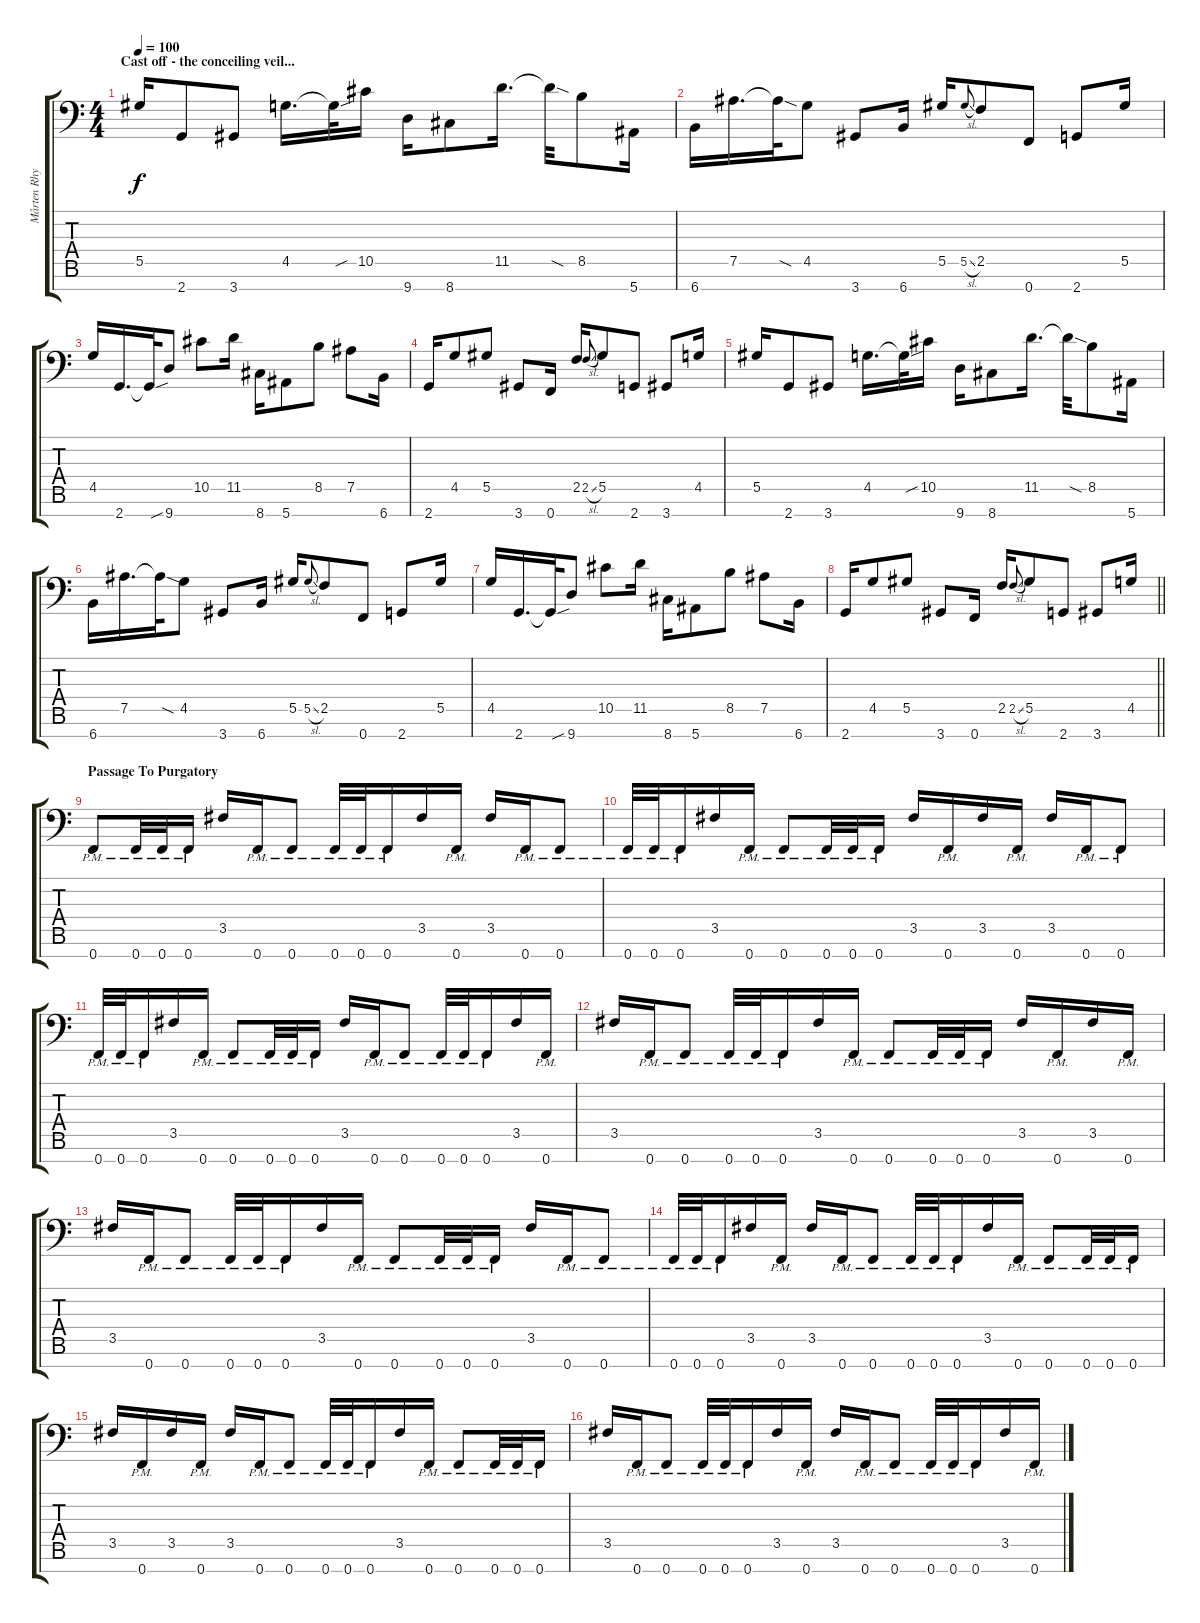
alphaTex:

\track ("Mårten Rhythm" "Mårten Rhy") {instrument distortionguitar}
\staff {score tabs}
\tuning (Bb3 Gb3 Db3 Ab2 Eb2 Bb1 F1) {hide}
\ts (4 4)
\section ("" "Cast off - the conceiling veil...")
\tempo 100
\clef f4
\ks c
5.5.16{dy f} 2.7.8 3.7.8 4.5.16{d} 4.5{sou t}.32 10.5.16 9.7.16 8.7.8 11.5.16{d} 11.5{sod t}.32 8.5.8 5.7.16 |
6.7.16 7.5.16{d} 7.5{sod t}.32 4.5.8 3.7.8 6.7.16 5.5.16 5.5{sl}.8{gr onbeat} 2.5.8 0.7.8 2.7.8 5.5.16 |
4.5.16 2.7.16{d} 2.7{sou t}.32 9.7.8 10.5.8 11.5.16 8.7.16 5.7.8 8.5.8 7.5.8 6.7.16 |
2.7.16 4.5.8 5.5.8 3.7.8 0.7.16 2.5.16 2.5{sl}.8{gr onbeat} 5.5.8 2.7.8 3.7.8 4.5.16 |
5.5.16 2.7.8 3.7.8 4.5.16{d} 4.5{sou t}.32 10.5.16 9.7.16 8.7.8 11.5.16{d} 11.5{sod t}.32 8.5.8 5.7.16 |
6.7.16 7.5.16{d} 7.5{sod t}.32 4.5.8 3.7.8 6.7.16 5.5.16 5.5{sl}.8{gr onbeat} 2.5.8 0.7.8 2.7.8 5.5.16 |
4.5.16 2.7.16{d} 2.7{sou t}.32 9.7.8 10.5.8 11.5.16 8.7.16 5.7.8 8.5.8 7.5.8 6.7.16 |
\barLineRight lightlight
2.7.16 4.5.8 5.5.8 3.7.8 0.7.16 2.5.16 2.5{sl}.8{gr onbeat} 5.5.8 2.7.8 3.7.8 4.5.16 |
\section ("" "Passage To Purgatory")
0.7{pm}.8 0.7{pm}.32 0.7{pm}.32 0.7{pm}.16 3.5.16 0.7{pm}.16 0.7{pm}.8 0.7{pm}.32 0.7{pm}.32 0.7{pm}.16 3.5.16 0.7{pm}.16 3.5.16 0.7{pm}.16 0.7{pm}.8 |
0.7{pm}.32 0.7{pm}.32 0.7{pm}.16 3.5.16 0.7{pm}.16 0.7{pm}.8 0.7{pm}.32 0.7{pm}.32 0.7{pm}.16 3.5.16 0.7{pm}.16 3.5.16 0.7{pm}.16 3.5.16 0.7{pm}.16 0.7{pm}.8 |
0.7{pm}.32 0.7{pm}.32 0.7{pm}.16 3.5.16 0.7{pm}.16 0.7{pm}.8 0.7{pm}.32 0.7{pm}.32 0.7{pm}.16 3.5.16 0.7{pm}.16 0.7{pm}.8 0.7{pm}.32 0.7{pm}.32 0.7{pm}.16 3.5.16 0.7{pm}.16 |
3.5.16 0.7{pm}.16 0.7{pm}.8 0.7{pm}.32 0.7{pm}.32 0.7{pm}.16 3.5.16 0.7{pm}.16 0.7{pm}.8 0.7{pm}.32 0.7{pm}.32 0.7{pm}.16 3.5.16 0.7{pm}.16 3.5.16 0.7{pm}.16 |
3.5.16 0.7{pm}.16 0.7{pm}.8 0.7{pm}.32 0.7{pm}.32 0.7{pm}.16 3.5.16 0.7{pm}.16 0.7{pm}.8 0.7{pm}.32 0.7{pm}.32 0.7{pm}.16 3.5.16 0.7{pm}.16 0.7{pm}.8 |
0.7{pm}.32 0.7{pm}.32 0.7{pm}.16 3.5.16 0.7{pm}.16 3.5.16 0.7{pm}.16 0.7{pm}.8 0.7{pm}.32 0.7{pm}.32 0.7{pm}.16 3.5.16 0.7{pm}.16 0.7{pm}.8 0.7{pm}.32 0.7{pm}.32 0.7{pm}.16 |
3.5.16 0.7{pm}.16 3.5.16 0.7{pm}.16 3.5.16 0.7{pm}.16 0.7{pm}.8 0.7{pm}.32 0.7{pm}.32 0.7{pm}.16 3.5.16 0.7{pm}.16 0.7{pm}.8 0.7{pm}.32 0.7{pm}.32 0.7{pm}.16 |
3.5.16 0.7{pm}.16 0.7{pm}.8 0.7{pm}.32 0.7{pm}.32 0.7{pm}.16 3.5.16 0.7{pm}.16 3.5.16 0.7{pm}.16 0.7{pm}.8 0.7{pm}.32 0.7{pm}.32 0.7{pm}.16 3.5.16 0.7{pm}.16
